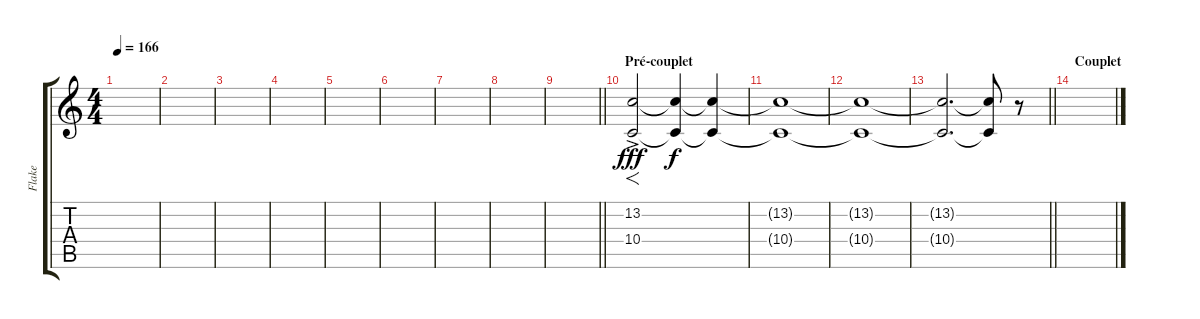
\track ("Flake" "Flake") {instrument tremolostrings}
\staff {score tabs}
\tuning (E4 B3 G3 D3 A2 E2) {hide}
\ts (4 4)
\tempo 166
\clef g2
\ks c
|
|
|
|
|
|
|
|
\barLineRight lightlight
|
\section ("" "Pré-couplet")
(13.2{ac} 10.4{ac}).2{f dy fff} (13.2{t} 10.4{t}).4{dy f} (13.2{t} 10.4{t}).4 |
(13.2{t} 10.4{t}).1 |
(13.2{t} 10.4{t}).1 |
\barLineRight lightlight
(13.2{t} 10.4{t}).2{d} (13.2{t} 10.4{t}).8 r.8 |
\section ("" "Couplet")
